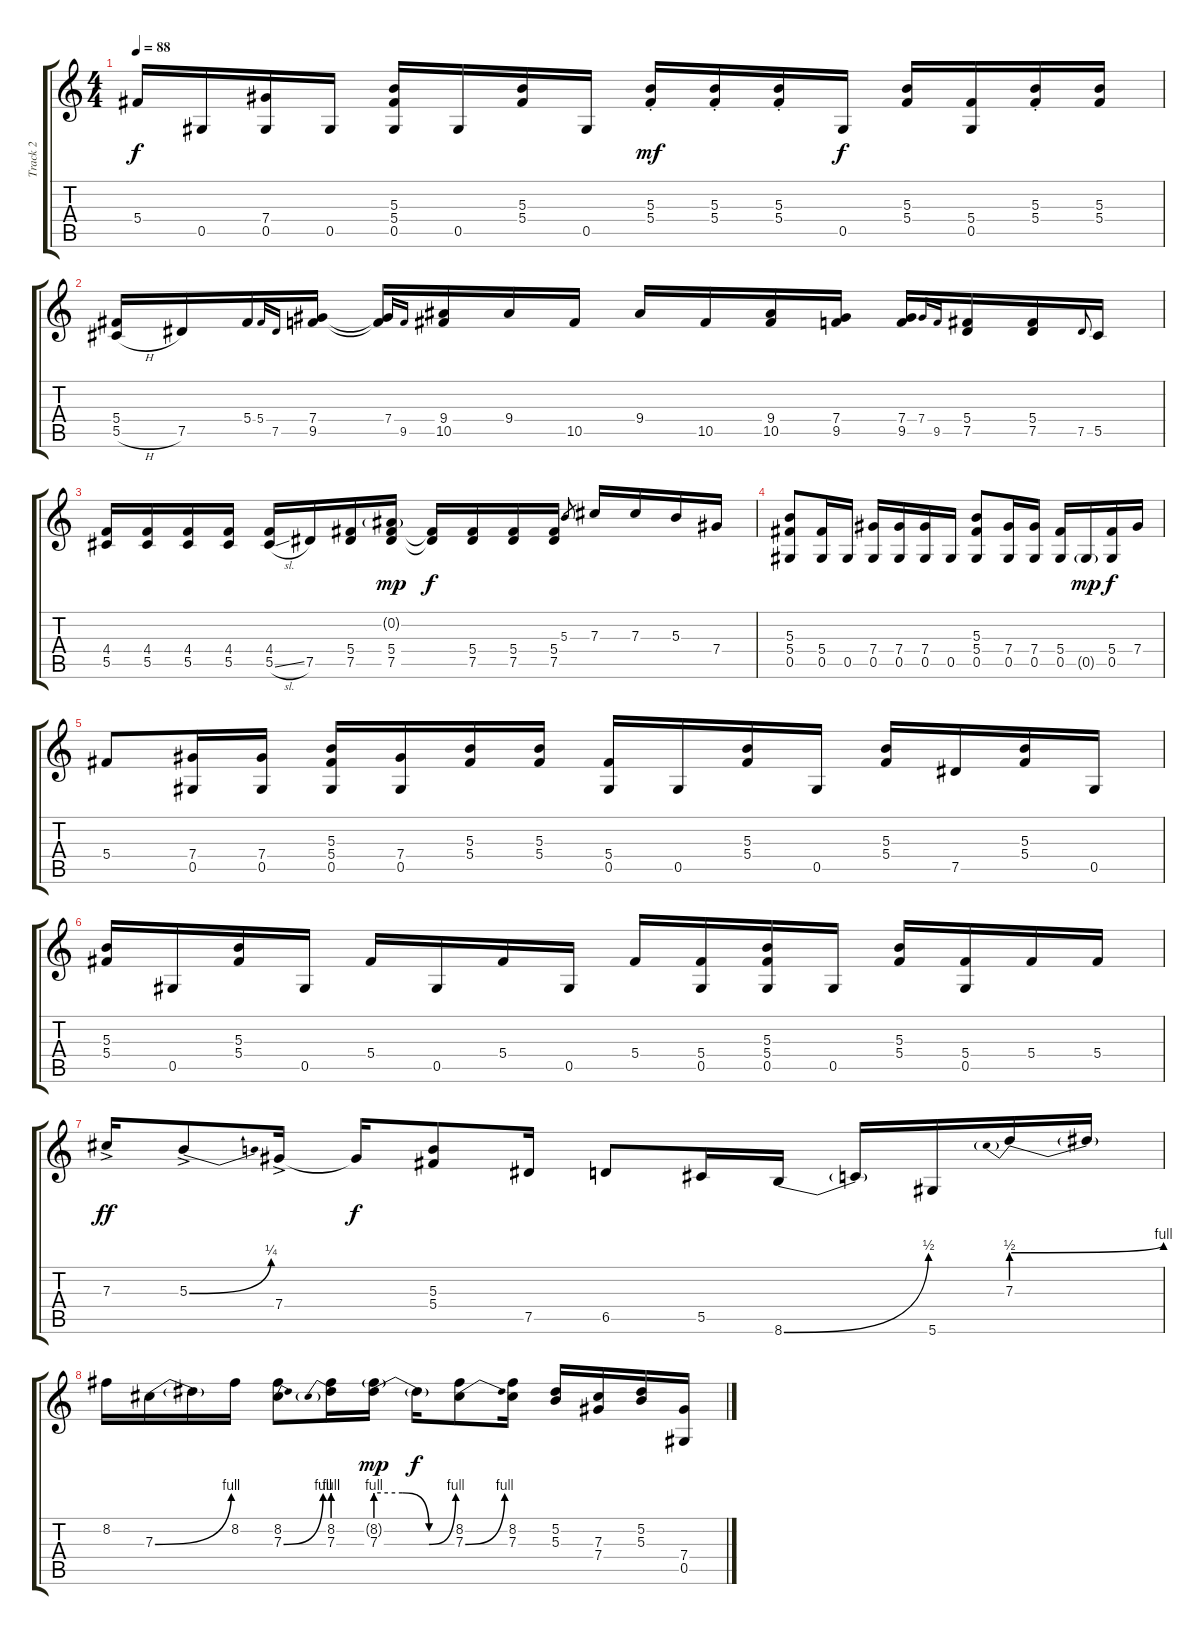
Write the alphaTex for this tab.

\track ("Track 2" "Track 2") {instrument electricguitarjazz}
\staff {score tabs}
\tuning (Eb4 Bb3 Gb3 Db3 Ab2 Eb2) {hide}
\ts (4 4)
\tempo 88
\clef g2
\ks aminor
5.4.16{dy f} 0.5.16 (7.4 0.5).16 0.5.16 (5.3 5.4 0.5).16 0.5.16 (5.3 5.4).16 0.5.16 (5.3{st} 5.4{st}).16{dy mf} (5.3{st} 5.4{st}).16 (5.3{st} 5.4{st}).16 0.5.16{dy f} (5.3 5.4).16 (5.4 0.5).16 (5.3{st} 5.4{st}).16 (5.3 5.4).16 |
(5.4 5.5{h}).16 7.5.16 5.4.16 5.4.16{gr onbeat} 7.5.16{gr onbeat} (7.4 9.5).16 (7.4{t} 9.5{t}).16 7.4.16{gr onbeat} 9.5.16{gr onbeat} (9.4 10.5).16 9.4.16 10.5.16 9.4.16 10.5.16 (9.4 10.5).16 (7.4 9.5).16 (7.4 9.5).16 7.4.16{gr onbeat} 9.5.16{gr onbeat} (5.4 7.5).16 (5.4 7.5).16 7.5.8{gr onbeat} 5.5.16 |
(4.4 5.5).16 (4.4 5.5).16 (4.4 5.5).16 (4.4 5.5).16 (4.4 5.5{sl}).16 7.5.16 (5.4 7.5).16 (0.2{g} 5.4 7.5).16{dy mp} (5.4{t} 7.5{t}).16{dy f} (5.4 7.5).16 (5.4 7.5).16 (5.4 7.5).16 5.3.8{gr} 7.3.16 7.3.16 5.3.16 7.4.16 |
(5.3 5.4 0.5).8 (5.4 0.5).16 0.5.16 (7.4 0.5).16 (7.4 0.5).16 (7.4 0.5).16 0.5.16 (5.3 5.4 0.5).8 (7.4 0.5).16 (7.4 0.5).16 (5.4 0.5).16 0.5{g}.16{dy mp} (5.4 0.5).16{dy f} 7.4.16 |
5.4.8 (7.4 0.5).16 (7.4 0.5).16 (5.3 5.4 0.5).16 (7.4 0.5).16 (5.3 5.4).16 (5.3 5.4).16 (5.4 0.5).16 0.5.16 (5.3 5.4).16 0.5.16 (5.3 5.4).16 7.5.16 (5.3 5.4).16 0.5.16 |
(5.3 5.4).16 0.5.16 (5.3 5.4).16 0.5.16 5.4.16 0.5.16 5.4.16 0.5.16 5.4.16 (5.4 0.5).16 (5.3 5.4 0.5).16 0.5.16 (5.3 5.4).16 (5.4 0.5).16 5.4.16 5.4.16 |
7.3{ac}.16{dy ff} 5.3{be (bend 0 0 60 1) ac}.8 7.4{ac}.16 7.4{t}.16{dy f} (5.3 5.4).8 7.5.16 6.5.8 5.5.16 8.6{be (bend 0 0 60 2)}.16 8.6{t}.16 5.6.16 7.3{be (prebendbend 0 2 60 4)}.16 7.3{t}.16 |
8.2.16 7.3{be (bend 0 0 60 4)}.16 7.3{t}.16 8.2.16 (8.2 7.3{be (bend 0 0 60 4)}).8 (8.2 7.3{be (prebend 0 4 60 4)}).16 (8.2{g} 7.3{be (custom 0 4 20 4 40 0 60 4)}).16{dy mp} 7.3{t}.16{dy f} (8.2 7.3{be (bend 0 0 60 4)}).8 (8.2 7.3).16 (5.2 5.3).16 (7.3 7.4).16 (5.2 5.3).16 (7.4 0.5).16
